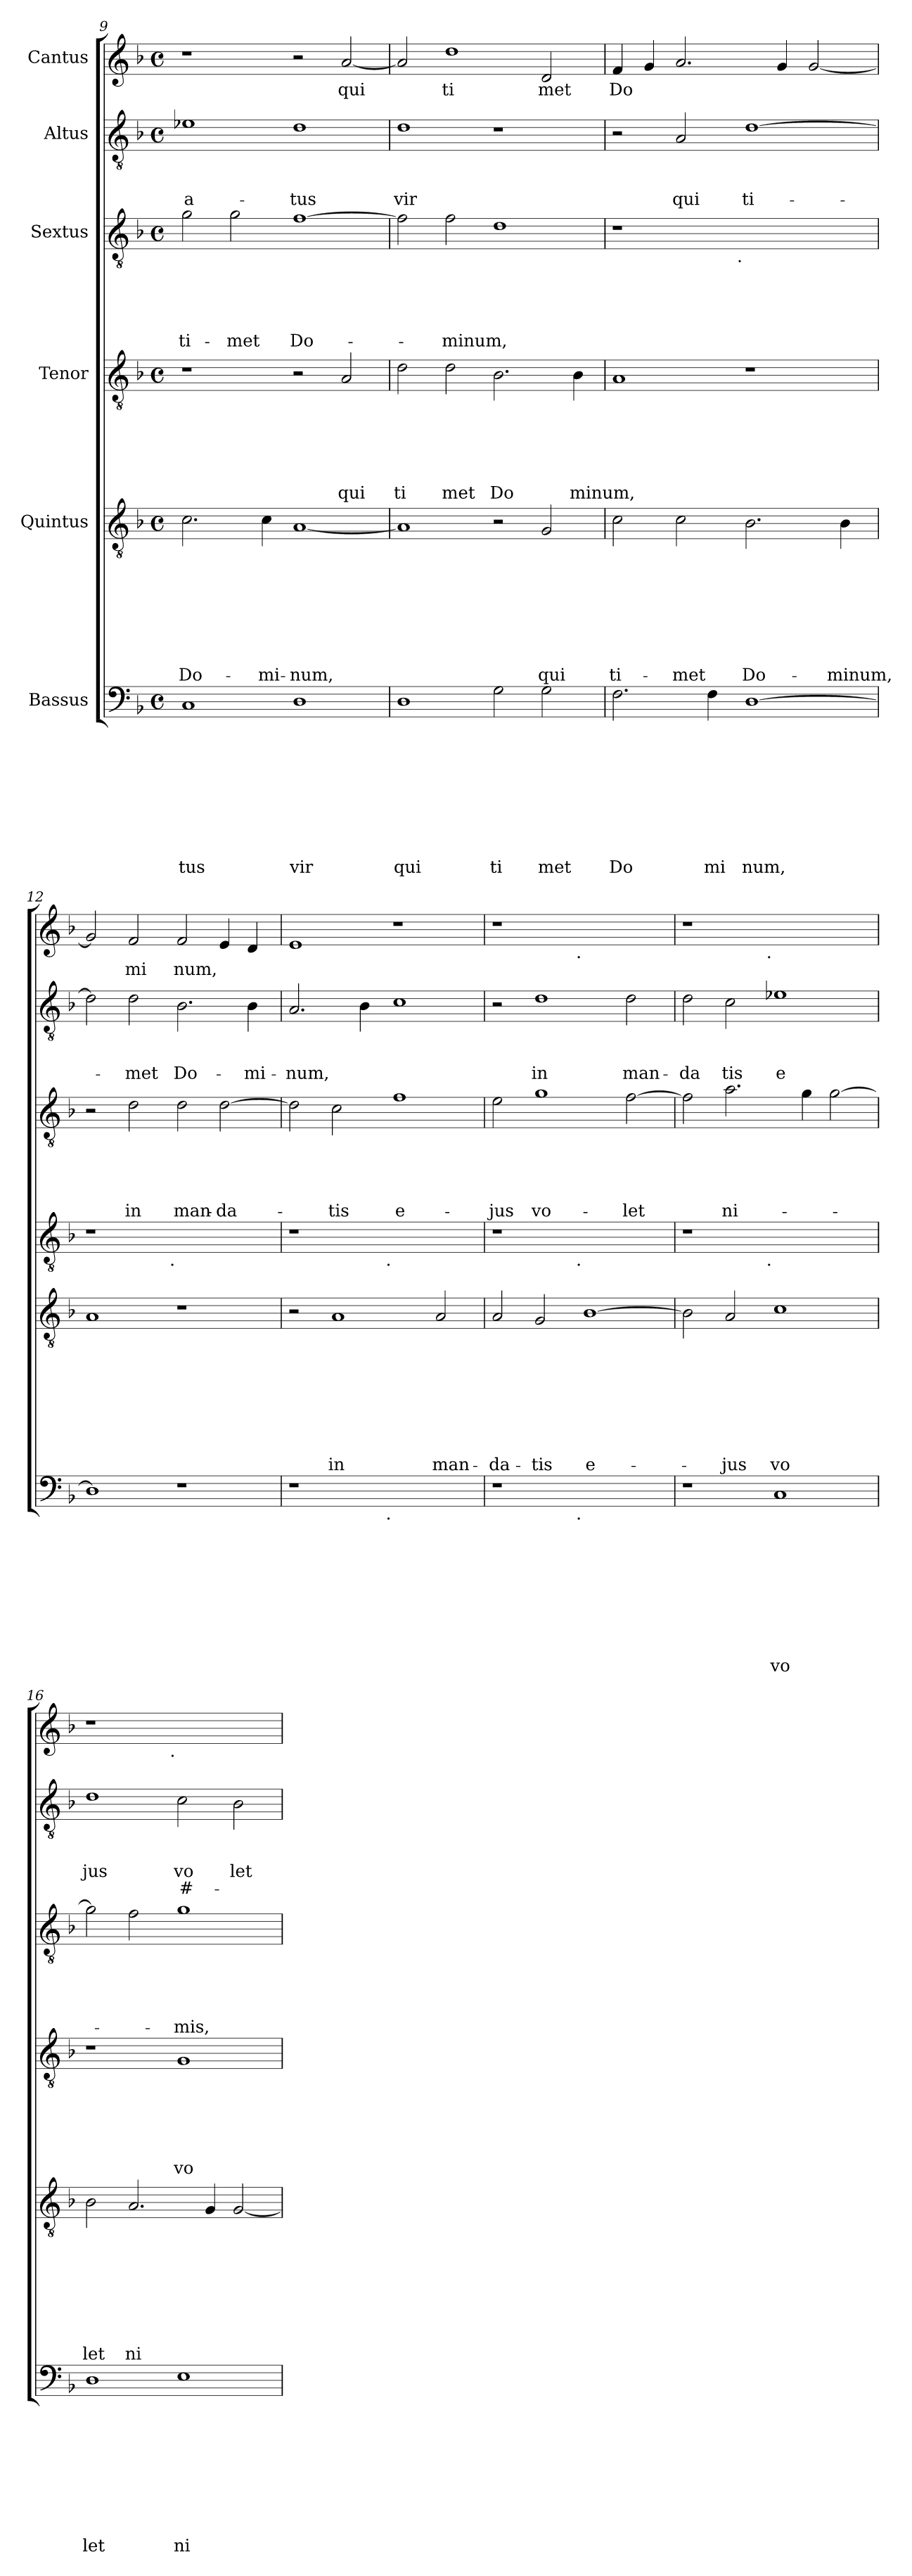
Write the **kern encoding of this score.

**kern	**text	**text	**text	**text	**text	**text	**text	**text	**text	**kern	**text	**text	**text	**text	**text	**text	**text	**text	**kern	**text	**text	**text	**text	**text	**text	**kern	**text	**text	**text	**text	**text	**kern	**text	**text	**text	**text	**kern	**text
*part6	*part6	*part6	*part6	*part6	*part6	*part6	*part6	*part6	*part6	*part5	*part5	*part5	*part5	*part5	*part5	*part5	*part5	*part5	*part4	*part4	*part4	*part4	*part4	*part4	*part4	*part3	*part3	*part3	*part3	*part3	*part3	*part2	*part2	*part2	*part2	*part2	*part1	*part1
*staff6	*staff6	*staff6	*staff6	*staff6	*staff6	*staff6	*staff6	*staff6	*staff6	*staff5	*staff5	*staff5	*staff5	*staff5	*staff5	*staff5	*staff5	*staff5	*staff4	*staff4	*staff4	*staff4	*staff4	*staff4	*staff4	*staff3	*staff3	*staff3	*staff3	*staff3	*staff3	*staff2	*staff2	*staff2	*staff2	*staff2	*staff1	*staff1
*I"Bassus	*	*	*	*	*	*	*	*	*	*I"Quintus	*	*	*	*	*	*	*	*	*I"Tenor	*	*	*	*	*	*	*I"Sextus	*	*	*	*	*	*I"Altus	*	*	*	*	*I"Cantus	*
*clefF4	*	*	*	*	*	*	*	*	*	*clefGv2	*	*	*	*	*	*	*	*	*clefGv2	*	*	*	*	*	*	*clefGv2	*	*	*	*	*	*clefGv2	*	*	*	*	*clefG2	*
*k[b-]	*	*	*	*	*	*	*	*	*	*k[b-]	*	*	*	*	*	*	*	*	*k[b-]	*	*	*	*	*	*	*k[b-]	*	*	*	*	*	*k[b-]	*	*	*	*	*k[b-]	*
*F:	*	*	*	*	*	*	*	*	*	*F:	*	*	*	*	*	*	*	*	*F:	*	*	*	*	*	*	*F:	*	*	*	*	*	*F:	*	*	*	*	*F:	*
*M4/4	*	*	*	*	*	*	*	*	*	*M4/4	*	*	*	*	*	*	*	*	*M4/4	*	*	*	*	*	*	*M4/4	*	*	*	*	*	*M4/4	*	*	*	*	*M4/4	*
*met(c)	*	*	*	*	*	*	*	*	*	*met(c)	*	*	*	*	*	*	*	*	*met(c)	*	*	*	*	*	*	*met(c)	*	*	*	*	*	*met(c)	*	*	*	*	*met(c)	*
=9	=9	=9	=9	=9	=9	=9	=9	=9	=9	=9	=9	=9	=9	=9	=9	=9	=9	=9	=9	=9	=9	=9	=9	=9	=9	=9	=9	=9	=9	=9	=9	=9	=9	=9	=9	=9	=9	=9
!	!	!	!	!	!	!	!	!	!LO:LY:b	!	!	!	!	!	!	!	!	!LO:LY:b	!	!	!	!	!	!	!	!	!	!	!	!	!LO:LY:b	!	!	!	!LO:LY:b	!	!	!
1C	.	.	.	.	.	.	.	.	tus	2.c\	.	.	.	.	.	.	.	Do-	1r	.	.	.	.	.	.	2g\	.	.	.	.	ti-	1e-X	.	.	-a-	.	1r	.
!	!	!	!	!	!	!	!	!	!	!	!	!	!	!	!	!	!	!	!	!	!	!	!	!	!	!	!	!	!	!	!LO:LY:b	!	!	!	!	!	!	!
.	.	.	.	.	.	.	.	.	.	.	.	.	.	.	.	.	.	.	.	.	.	.	.	.	.	2g\	.	.	.	.	-met	.	.	.	.	.	.	.
!	!	!	!	!	!	!	!	!	!	!	!	!	!	!	!	!	!	!LO:LY:b	!	!	!	!	!	!	!	!	!	!	!	!	!	!	!	!	!	!	!	!
.	.	.	.	.	.	.	.	.	.	4c\	.	.	.	.	.	.	.	-mi-	.	.	.	.	.	.	.	.	.	.	.	.	.	.	.	.	.	.	.	.
!	!	!	!	!	!	!	!	!	!LO:LY:b	!	!	!	!	!	!	!	!	!LO:LY:b	!	!	!	!	!	!	!	!	!	!	!	!	!LO:LY:b	!	!	!	!LO:LY:b	!	!	!
1D	.	.	.	.	.	.	.	.	vir	[<1A	.	.	.	.	.	.	.	-num,	2r	.	.	.	.	.	.	[>1f	.	.	.	.	Do-	1d	.	.	-tus	.	2r	.
!	!	!	!	!	!	!	!	!	!	!	!	!	!	!	!	!	!	!	!	!	!	!	!	!	!LO:LY:b	!	!	!	!	!	!	!	!	!	!	!	!	!LO:LY:b
.	.	.	.	.	.	.	.	.	.	.	.	.	.	.	.	.	.	.	2A/	.	.	.	.	.	qui	.	.	.	.	.	.	.	.	.	.	.	[<2a/	qui
=10	=10	=10	=10	=10	=10	=10	=10	=10	=10	=10	=10	=10	=10	=10	=10	=10	=10	=10	=10	=10	=10	=10	=10	=10	=10	=10	=10	=10	=10	=10	=10	=10	=10	=10	=10	=10	=10	=10
!	!	!	!	!	!	!	!	!	!LO:LY:b	!	!	!	!	!	!	!	!	!	!	!	!	!	!	!	!LO:LY:b	!	!	!	!	!	!	!	!	!	!LO:LY:b	!	!	!
1D	.	.	.	.	.	.	.	.	qui	1A]	.	.	.	.	.	.	.	.	2d\	.	.	.	.	.	ti	2f\]	.	.	.	.	.	1d	.	.	vir	.	2a/]	.
!	!	!	!	!	!	!	!	!	!	!	!	!	!	!	!	!	!	!	!	!	!	!	!	!	!LO:LY:b	!	!	!	!	!	!LO:LY:b	!	!	!	!	!	!	!LO:LY:b
.	.	.	.	.	.	.	.	.	.	.	.	.	.	.	.	.	.	.	2d\	.	.	.	.	.	met	2f\	.	.	.	.	-minum,	.	.	.	.	.	1dd	ti
!	!	!	!	!	!	!	!	!	!LO:LY:b	!	!	!	!	!	!	!	!	!	!	!	!	!	!	!	!LO:LY:b	!	!	!	!	!	!	!	!	!	!	!	!	!
2G\	.	.	.	.	.	.	.	.	ti	2r	.	.	.	.	.	.	.	.	2.B-\	.	.	.	.	.	Do	1d	.	.	.	.	.	1r	.	.	.	.	.	.
!	!	!	!	!	!	!	!	!	!LO:LY:b	!	!	!	!	!	!	!	!	!LO:LY:b	!	!	!	!	!	!	!	!	!	!	!	!	!	!	!	!	!	!	!	!LO:LY:b
2G\	.	.	.	.	.	.	.	.	met	2G/	.	.	.	.	.	.	.	qui	.	.	.	.	.	.	.	.	.	.	.	.	.	.	.	.	.	.	2d/	met
!	!	!	!	!	!	!	!	!	!	!	!	!	!	!	!	!	!	!	!	!	!	!	!	!	!LO:LY:b	!	!	!	!	!	!	!	!	!	!	!	!	!
.	.	.	.	.	.	.	.	.	.	.	.	.	.	.	.	.	.	.	4B-\	.	.	.	.	.	minum,	.	.	.	.	.	.	.	.	.	.	.	.	.
=11	=11	=11	=11	=11	=11	=11	=11	=11	=11	=11	=11	=11	=11	=11	=11	=11	=11	=11	=11	=11	=11	=11	=11	=11	=11	=11	=11	=11	=11	=11	=11	=11	=11	=11	=11	=11	=11	=11
!	!	!	!	!	!	!	!	!	!LO:LY:b	!	!	!	!	!	!	!	!	!LO:LY:b	!	!	!	!	!	!	!	!	!	!	!	!	!	!	!	!	!	!	!	!LO:LY:b
*	*	*	*	*	*	*	*	*	*	*	*	*	*	*	*	*	*	*	*	*	*	*	*	*	*	*^	*	*	*	*	*	*	*	*	*	*	*	*
2.F\	.	.	.	.	.	.	.	.	Do	2c\	.	.	.	.	.	.	.	ti-	1A	.	.	.	.	.	.	1r	2ryy	.	.	.	.	.	2r	.	.	.	.	4f/	Do
.	.	.	.	.	.	.	.	.	.	.	.	.	.	.	.	.	.	.	.	.	.	.	.	.	.	.	.	.	.	.	.	.	.	.	.	.	.	4g/	.
!	!	!	!	!	!	!	!	!	!	!	!	!	!	!	!	!	!	!LO:LY:b	!	!	!	!	!	!	!	!	!	!	!	!	!	!	!	!	!	!LO:LY:b	!	!	!
.	.	.	.	.	.	.	.	.	.	2c\	.	.	.	.	.	.	.	-met	.	.	.	.	.	.	.	.	4...ryy	.	.	.	.	.	2A/	.	.	qui	.	2.a/	.
!	!	!	!	!	!	!	!	!	!LO:LY:b	!	!	!	!	!	!	!	!	!	!	!	!	!	!	!	!	!	!	!	!	!	!	!	!	!	!	!	!	!	!
4F\	.	.	.	.	.	.	.	.	mi	.	.	.	.	.	.	.	.	.	.	.	.	.	.	.	.	.	.	.	.	.	.	.	.	.	.	.	.	.	.
!	!	!	!	!	!	!	!	!	!	!	!	!	!	!	!	!	!	!	!	!	!	!	!	!	!	!	!LO:TX:b:t=.	!	!	!	!	!	!	!	!	!	!	!	!
.	.	.	.	.	.	.	.	.	.	.	.	.	.	.	.	.	.	.	.	.	.	.	.	.	.	.	1ryy	.	.	.	.	.	.	.	.	.	.	.	.
!	!	!	!	!	!	!	!	!	!LO:LY:b	!	!	!	!	!	!	!	!	!LO:LY:b	!	!	!	!	!	!	!	!	!	!	!	!	!	!	!	!	!	!LO:LY:b	!	!	!
[>1D	.	.	.	.	.	.	.	.	num,	2.B-\	.	.	.	.	.	.	.	Do-	1r	.	.	.	.	.	.	1ryy	.	.	.	.	.	.	[>1d	.	.	ti-	.	.	.
.	.	.	.	.	.	.	.	.	.	.	.	.	.	.	.	.	.	.	.	.	.	.	.	.	.	.	.	.	.	.	.	.	.	.	.	.	.	4g/	.
.	.	.	.	.	.	.	.	.	.	.	.	.	.	.	.	.	.	.	.	.	.	.	.	.	.	.	.	.	.	.	.	.	.	.	.	.	.	[<2g/	.
!	!	!	!	!	!	!	!	!	!	!	!	!	!	!	!	!	!	!LO:LY:b	!	!	!	!	!	!	!	!	!	!	!	!	!	!	!	!	!	!	!	!	!
.	.	.	.	.	.	.	.	.	.	4B-\	.	.	.	.	.	.	.	-minum,	.	.	.	.	.	.	.	.	.	.	.	.	.	.	.	.	.	.	.	.	.
.	.	.	.	.	.	.	.	.	.	.	.	.	.	.	.	.	.	.	.	.	.	.	.	.	.	.	32ryy	.	.	.	.	.	.	.	.	.	.	.	.
*	*	*	*	*	*	*	*	*	*	*	*	*	*	*	*	*	*	*	*	*	*	*	*	*	*	*v	*v	*	*	*	*	*	*	*	*	*	*	*	*
=12	=12	=12	=12	=12	=12	=12	=12	=12	=12	=12	=12	=12	=12	=12	=12	=12	=12	=12	=12	=12	=12	=12	=12	=12	=12	=12	=12	=12	=12	=12	=12	=12	=12	=12	=12	=12	=12	=12
*	*	*	*	*	*	*	*	*	*	*	*	*	*	*	*	*	*	*	*^	*	*	*	*	*	*	*	*	*	*	*	*	*	*	*	*	*	*	*
1D]	.	.	.	.	.	.	.	.	.	1A	.	.	.	.	.	.	.	.	1r	2ryy	.	.	.	.	.	.	2r	.	.	.	.	.	2d\]	.	.	.	.	2g/]	.
!	!	!	!	!	!	!	!	!	!	!	!	!	!	!	!	!	!	!	!	!	!	!	!	!	!	!	!	!	!	!	!	!LO:LY:b	!	!	!	!LO:LY:b	!	!	!LO:LY:b
.	.	.	.	.	.	.	.	.	.	.	.	.	.	.	.	.	.	.	.	4...ryy	.	.	.	.	.	.	2d\	.	.	.	.	in	2d\	.	.	-met	.	2f/	mi
!	!	!	!	!	!	!	!	!	!	!	!	!	!	!	!	!	!	!	!	!LO:TX:b:t=.	!	!	!	!	!	!	!	!	!	!	!	!	!	!	!	!	!	!	!
.	.	.	.	.	.	.	.	.	.	.	.	.	.	.	.	.	.	.	.	1ryy	.	.	.	.	.	.	.	.	.	.	.	.	.	.	.	.	.	.	.
!	!	!	!	!	!	!	!	!	!	!	!	!	!	!	!	!	!	!	!	!	!	!	!	!	!	!	!	!	!	!	!	!LO:LY:b	!	!	!	!LO:LY:b	!	!	!LO:LY:b
1r	.	.	.	.	.	.	.	.	.	1r	.	.	.	.	.	.	.	.	1ryy	.	.	.	.	.	.	.	2d\	.	.	.	.	man-	2.B-\	.	.	Do-	.	2f/	num,
!	!	!	!	!	!	!	!	!	!	!	!	!	!	!	!	!	!	!	!	!	!	!	!	!	!	!	!	!	!	!	!	!LO:LY:b	!	!	!	!	!	!	!
.	.	.	.	.	.	.	.	.	.	.	.	.	.	.	.	.	.	.	.	.	.	.	.	.	.	.	[>2d\	.	.	.	.	-da-	.	.	.	.	.	4e/	.
!	!	!	!	!	!	!	!	!	!	!	!	!	!	!	!	!	!	!	!	!	!	!	!	!	!	!	!	!	!	!	!	!	!	!	!	!LO:LY:b	!	!	!
.	.	.	.	.	.	.	.	.	.	.	.	.	.	.	.	.	.	.	.	.	.	.	.	.	.	.	.	.	.	.	.	.	4B-\	.	.	-mi-	.	4d/	.
.	.	.	.	.	.	.	.	.	.	.	.	.	.	.	.	.	.	.	.	32ryy	.	.	.	.	.	.	.	.	.	.	.	.	.	.	.	.	.	.	.
=13	=13	=13	=13	=13	=13	=13	=13	=13	=13	=13	=13	=13	=13	=13	=13	=13	=13	=13	=13	=13	=13	=13	=13	=13	=13	=13	=13	=13	=13	=13	=13	=13	=13	=13	=13	=13	=13	=13	=13
!	!	!	!	!	!	!	!	!	!	!	!	!	!	!	!	!	!	!	!	!	!	!	!	!	!	!	!	!	!	!	!	!	!	!	!	!LO:LY:b	!	!	!
*^	*	*	*	*	*	*	*	*	*	*	*	*	*	*	*	*	*	*	*	*	*	*	*	*	*	*	*	*	*	*	*	*	*	*	*	*	*	*	*
1r	2ryy	.	.	.	.	.	.	.	.	.	2r	.	.	.	.	.	.	.	.	1r	2ryy	.	.	.	.	.	.	2d\]	.	.	.	.	.	2.A/	.	.	-num,	.	1e	.
!	!	!	!	!	!	!	!	!	!	!	!	!	!	!	!	!	!	!	!LO:LY:b	!	!	!	!	!	!	!	!	!	!	!	!	!	!LO:LY:b	!	!	!	!	!	!	!
.	4...ryy	.	.	.	.	.	.	.	.	.	1A	.	.	.	.	.	.	.	in	.	4...ryy	.	.	.	.	.	.	2c\	.	.	.	.	-tis	.	.	.	.	.	.	.
.	.	.	.	.	.	.	.	.	.	.	.	.	.	.	.	.	.	.	.	.	.	.	.	.	.	.	.	.	.	.	.	.	.	4B-\	.	.	.	.	.	.
!	!	!	!	!	!	!	!	!	!	!	!	!	!	!	!	!	!	!	!	!	!LO:TX:b:t=.	!	!	!	!	!	!	!	!	!	!	!	!	!	!	!	!	!	!	!
!	!LO:TX:b:t=.	!	!	!	!	!	!	!	!	!	!	!	!	!	!	!	!	!	!	!	!	!	!	!	!	!	!	!	!	!	!	!	!	!	!	!	!	!	!	!
.	1ryy	.	.	.	.	.	.	.	.	.	.	.	.	.	.	.	.	.	.	.	1ryy	.	.	.	.	.	.	.	.	.	.	.	.	.	.	.	.	.	.	.
!	!	!	!	!	!	!	!	!	!	!	!	!	!	!	!	!	!	!	!	!	!	!	!	!	!	!	!	!	!	!	!	!	!LO:LY:b	!	!	!	!	!	!	!
1ryy	.	.	.	.	.	.	.	.	.	.	.	.	.	.	.	.	.	.	.	1ryy	.	.	.	.	.	.	.	1f	.	.	.	.	e-	1c	.	.	.	.	1r	.
!	!	!	!	!	!	!	!	!	!	!	!	!	!	!	!	!	!	!	!LO:LY:b	!	!	!	!	!	!	!	!	!	!	!	!	!	!	!	!	!	!	!	!	!
.	.	.	.	.	.	.	.	.	.	.	2A/	.	.	.	.	.	.	.	man-	.	.	.	.	.	.	.	.	.	.	.	.	.	.	.	.	.	.	.	.	.
.	32ryy	.	.	.	.	.	.	.	.	.	.	.	.	.	.	.	.	.	.	.	32ryy	.	.	.	.	.	.	.	.	.	.	.	.	.	.	.	.	.	.	.
=14	=14	=14	=14	=14	=14	=14	=14	=14	=14	=14	=14	=14	=14	=14	=14	=14	=14	=14	=14	=14	=14	=14	=14	=14	=14	=14	=14	=14	=14	=14	=14	=14	=14	=14	=14	=14	=14	=14	=14	=14
!	!	!	!	!	!	!	!	!	!	!	!	!	!	!	!	!	!	!	!LO:LY:b	!	!	!	!	!	!	!	!	!	!	!	!	!	!LO:LY:b	!	!	!	!	!	!	!
*	*	*	*	*	*	*	*	*	*	*	*	*	*	*	*	*	*	*	*	*	*	*	*	*	*	*	*	*	*	*	*	*	*	*	*	*	*	*	*^	*
1r	2ryy	.	.	.	.	.	.	.	.	.	2A/	.	.	.	.	.	.	.	-da-	1r	2ryy	.	.	.	.	.	.	2e\	.	.	.	.	-jus	2r	.	.	.	.	1r	2ryy	.
!	!	!	!	!	!	!	!	!	!	!	!	!	!	!	!	!	!	!	!LO:LY:b	!	!	!	!	!	!	!	!	!	!	!	!	!	!LO:LY:b	!	!	!	!LO:LY:b	!	!	!	!
.	4...ryy	.	.	.	.	.	.	.	.	.	2G/	.	.	.	.	.	.	.	-tis	.	4...ryy	.	.	.	.	.	.	1g	.	.	.	.	vo-	1d	.	.	in	.	.	4...ryy	.
!	!	!	!	!	!	!	!	!	!	!	!	!	!	!	!	!	!	!	!	!	!	!	!	!	!	!	!	!	!	!	!	!	!	!	!	!	!	!	!	!LO:TX:b:t=.	!
!	!	!	!	!	!	!	!	!	!	!	!	!	!	!	!	!	!	!	!	!	!LO:TX:b:t=.	!	!	!	!	!	!	!	!	!	!	!	!	!	!	!	!	!	!	!	!
!	!LO:TX:b:t=.	!	!	!	!	!	!	!	!	!	!	!	!	!	!	!	!	!	!	!	!	!	!	!	!	!	!	!	!	!	!	!	!	!	!	!	!	!	!	!	!
.	1ryy	.	.	.	.	.	.	.	.	.	.	.	.	.	.	.	.	.	.	.	1ryy	.	.	.	.	.	.	.	.	.	.	.	.	.	.	.	.	.	.	1ryy	.
!	!	!	!	!	!	!	!	!	!	!	!	!	!	!	!	!	!	!	!LO:LY:b:rj	!	!	!	!	!	!	!	!	!	!	!	!	!	!	!	!	!	!	!	!	!	!
1ryy	.	.	.	.	.	.	.	.	.	.	[<1B-	.	.	.	.	.	.	.	e-	1ryy	.	.	.	.	.	.	.	.	.	.	.	.	.	.	.	.	.	.	1ryy	.	.
!	!	!	!	!	!	!	!	!	!	!	!	!	!	!	!	!	!	!	!	!	!	!	!	!	!	!	!	!	!	!	!	!	!LO:LY:b	!	!	!	!LO:LY:b	!	!	!	!
.	.	.	.	.	.	.	.	.	.	.	.	.	.	.	.	.	.	.	.	.	.	.	.	.	.	.	.	[<2f\	.	.	.	.	-let	2d\	.	.	man-	.	.	.	.
.	32ryy	.	.	.	.	.	.	.	.	.	.	.	.	.	.	.	.	.	.	.	32ryy	.	.	.	.	.	.	.	.	.	.	.	.	.	.	.	.	.	.	32ryy	.
!!LO:LB:g=z	!!
=15	=15	=15	=15	=15	=15	=15	=15	=15	=15	=15	=15	=15	=15	=15	=15	=15	=15	=15	=15	=15	=15	=15	=15	=15	=15	=15	=15	=15	=15	=15	=15	=15	=15	=15	=15	=15	=15	=15	=15	=15	=15
!	!	!	!	!	!	!	!	!	!	!	!	!	!	!	!	!	!	!	!	!	!	!	!	!	!	!	!	!	!	!	!	!	!	!	!	!	!LO:LY:b	!	!	!	!
*v	*v	*	*	*	*	*	*	*	*	*	*	*	*	*	*	*	*	*	*	*	*	*	*	*	*	*	*	*	*	*	*	*	*	*	*	*	*	*	*	*	*
1r	.	.	.	.	.	.	.	.	.	2B-\]	.	.	.	.	.	.	.	.	1r	2ryy	.	.	.	.	.	.	2f\]	.	.	.	.	.	2d\	.	.	-da	.	1r	2ryy	.
!	!	!	!	!	!	!	!	!	!	!	!	!	!	!	!	!	!	!LO:LY:b	!	!	!	!	!	!	!	!	!	!	!	!	!	!LO:LY:b	!	!	!	!LO:LY:b	!	!	!	!
.	.	.	.	.	.	.	.	.	.	2A/	.	.	.	.	.	.	.	-jus	.	4...ryy	.	.	.	.	.	.	2.a\	.	.	.	.	ni-	2c\	.	.	tis	.	.	4...ryy	.
!	!	!	!	!	!	!	!	!	!	!	!	!	!	!	!	!	!	!	!	!	!	!	!	!	!	!	!	!	!	!	!	!	!	!	!	!	!	!	!LO:TX:b:t=.	!
!	!	!	!	!	!	!	!	!	!	!	!	!	!	!	!	!	!	!	!	!LO:TX:b:t=.	!	!	!	!	!	!	!	!	!	!	!	!	!	!	!	!	!	!	!	!
.	.	.	.	.	.	.	.	.	.	.	.	.	.	.	.	.	.	.	.	1ryy	.	.	.	.	.	.	.	.	.	.	.	.	.	.	.	.	.	.	1ryy	.
!	!	!	!	!	!	!	!	!	!LO:LY:b	!	!	!	!	!	!	!	!	!LO:LY:b	!	!	!	!	!	!	!	!	!	!	!	!	!	!	!	!	!	!LO:LY:b	!	!	!	!
1C	.	.	.	.	.	.	.	.	vo	1c	.	.	.	.	.	.	.	vo	1ryy	.	.	.	.	.	.	.	.	.	.	.	.	.	1e-X	.	.	e	.	1ryy	.	.
.	.	.	.	.	.	.	.	.	.	.	.	.	.	.	.	.	.	.	.	.	.	.	.	.	.	.	4g\	.	.	.	.	.	.	.	.	.	.	.	.	.
.	.	.	.	.	.	.	.	.	.	.	.	.	.	.	.	.	.	.	.	.	.	.	.	.	.	.	[>2g\	.	.	.	.	.	.	.	.	.	.	.	.	.
.	.	.	.	.	.	.	.	.	.	.	.	.	.	.	.	.	.	.	.	32ryy	.	.	.	.	.	.	.	.	.	.	.	.	.	.	.	.	.	.	32ryy	.
=16	=16	=16	=16	=16	=16	=16	=16	=16	=16	=16	=16	=16	=16	=16	=16	=16	=16	=16	=16	=16	=16	=16	=16	=16	=16	=16	=16	=16	=16	=16	=16	=16	=16	=16	=16	=16	=16	=16	=16	=16
!	!	!	!	!	!	!	!	!	!LO:LY:b	!	!	!	!	!	!	!	!	!LO:LY:b	!	!	!	!	!	!	!	!	!	!	!	!	!	!	!	!	!	!LO:LY:b	!	!	!	!
*	*	*	*	*	*	*	*	*	*	*	*	*	*	*	*	*	*	*	*v	*v	*	*	*	*	*	*	*	*	*	*	*	*	*	*	*	*	*	*	*	*
1D	.	.	.	.	.	.	.	.	let	2B-\	.	.	.	.	.	.	.	let	1r	.	.	.	.	.	.	2g\]	.	.	.	.	.	1d	.	.	jus	.	1r	2ryy	.
!	!	!	!	!	!	!	!	!	!	!	!	!	!	!	!	!	!	!LO:LY:b	!	!	!	!	!	!	!	!	!	!	!	!	!	!	!	!	!	!	!	!	!
.	.	.	.	.	.	.	.	.	.	2.A/	.	.	.	.	.	.	.	ni	.	.	.	.	.	.	.	2f\	.	.	.	.	.	.	.	.	.	.	.	4...ryy	.
!	!	!	!	!	!	!	!	!	!	!	!	!	!	!	!	!	!	!	!	!	!	!	!	!	!	!	!	!	!	!	!	!	!	!	!	!	!	!LO:TX:b:t=.	!
.	.	.	.	.	.	.	.	.	.	.	.	.	.	.	.	.	.	.	.	.	.	.	.	.	.	.	.	.	.	.	.	.	.	.	.	.	.	1ryy	.
!	!	!	!	!	!	!	!	!	!LO:LY:b	!	!	!	!	!	!	!	!	!	!	!	!	!	!	!	!LO:LY:b	!	!	!	!	!	!LO:LY:b	!	!	!	!LO:LY:b	!LO:LY:b	!	!	!
1E	.	.	.	.	.	.	.	.	ni	.	.	.	.	.	.	.	.	.	1G	.	.	.	.	.	vo	1g	.	.	.	.	-mis,	2c\	.	.	vo	#-	1ryy	.	.
.	.	.	.	.	.	.	.	.	.	4G/	.	.	.	.	.	.	.	.	.	.	.	.	.	.	.	.	.	.	.	.	.	.	.	.	.	.	.	.	.
!	!	!	!	!	!	!	!	!	!	!	!	!	!	!	!	!	!	!	!	!	!	!	!	!	!	!	!	!	!	!	!	!	!	!	!LO:LY:b	!	!	!	!
.	.	.	.	.	.	.	.	.	.	[<2G/	.	.	.	.	.	.	.	.	.	.	.	.	.	.	.	.	.	.	.	.	.	2B-\	.	.	let	.	.	.	.
.	.	.	.	.	.	.	.	.	.	.	.	.	.	.	.	.	.	.	.	.	.	.	.	.	.	.	.	.	.	.	.	.	.	.	.	.	.	32ryy	.
*	*	*	*	*	*	*	*	*	*	*	*	*	*	*	*	*	*	*	*	*	*	*	*	*	*	*	*	*	*	*	*	*	*	*	*	*	*v	*v	*
=	=	=	=	=	=	=	=	=	=	=	=	=	=	=	=	=	=	=	=	=	=	=	=	=	=	=	=	=	=	=	=	=	=	=	=	=	=	=
*-	*-	*-	*-	*-	*-	*-	*-	*-	*-	*-	*-	*-	*-	*-	*-	*-	*-	*-	*-	*-	*-	*-	*-	*-	*-	*-	*-	*-	*-	*-	*-	*-	*-	*-	*-	*-	*-	*-
